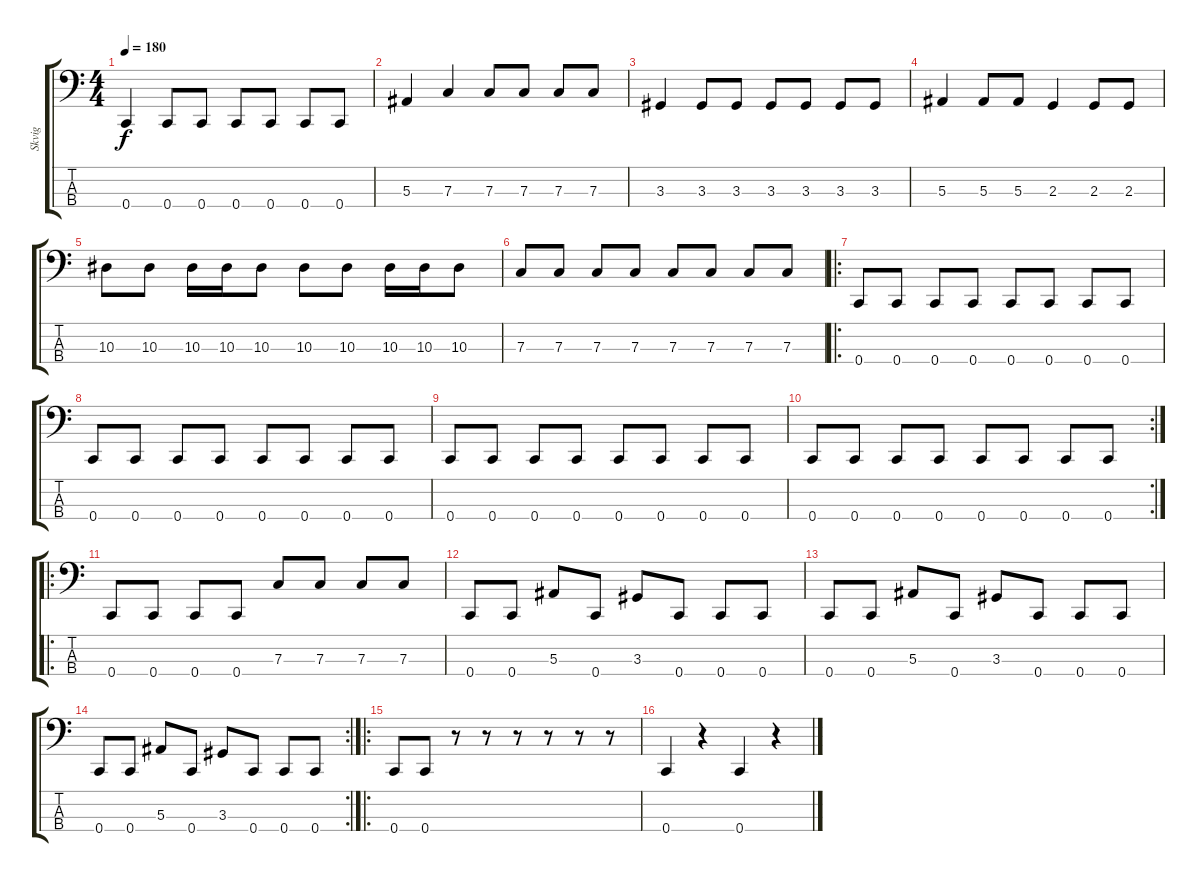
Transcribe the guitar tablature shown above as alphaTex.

\track ("Skvig" "Skvig") {instrument slapbass1}
\staff {score tabs}
\tuning (Eb2 Bb1 F1 C1) {hide}
\ts (4 4)
\tempo 180
\clef f4
\ks c
0.4.4{dy f} 0.4.8 0.4.8 0.4.8 0.4.8 0.4.8 0.4.8 |
5.3.4 7.3.4 7.3.8 7.3.8 7.3.8 7.3.8 |
3.3.4 3.3.8 3.3.8 3.3.8 3.3.8 3.3.8 3.3.8 |
5.3.4 5.3.8 5.3.8 2.3.4 2.3.8 2.3.8 |
10.3.8 10.3.8 10.3.16 10.3.16 10.3.8 10.3.8 10.3.8 10.3.16 10.3.16 10.3.8 |
7.3.8 7.3.8 7.3.8 7.3.8 7.3.8 7.3.8 7.3.8 7.3.8 |
\ro
0.4.8 0.4.8 0.4.8 0.4.8 0.4.8 0.4.8 0.4.8 0.4.8 |
0.4.8 0.4.8 0.4.8 0.4.8 0.4.8 0.4.8 0.4.8 0.4.8 |
0.4.8 0.4.8 0.4.8 0.4.8 0.4.8 0.4.8 0.4.8 0.4.8 |
\rc 2
0.4.8 0.4.8 0.4.8 0.4.8 0.4.8 0.4.8 0.4.8 0.4.8 |
\ro
0.4.8 0.4.8 0.4.8 0.4.8 7.3.8 7.3.8 7.3.8 7.3.8 |
0.4.8 0.4.8 5.3.8 0.4.8 3.3.8 0.4.8 0.4.8 0.4.8 |
0.4.8 0.4.8 5.3.8 0.4.8 3.3.8 0.4.8 0.4.8 0.4.8 |
\rc 2
0.4.8 0.4.8 5.3.8 0.4.8 3.3.8 0.4.8 0.4.8 0.4.8 |
\ro
0.4.8 0.4.8 r.8 r.8 r.8 r.8 r.8 r.8 |
0.4.4 r.4 0.4.4 r.4
